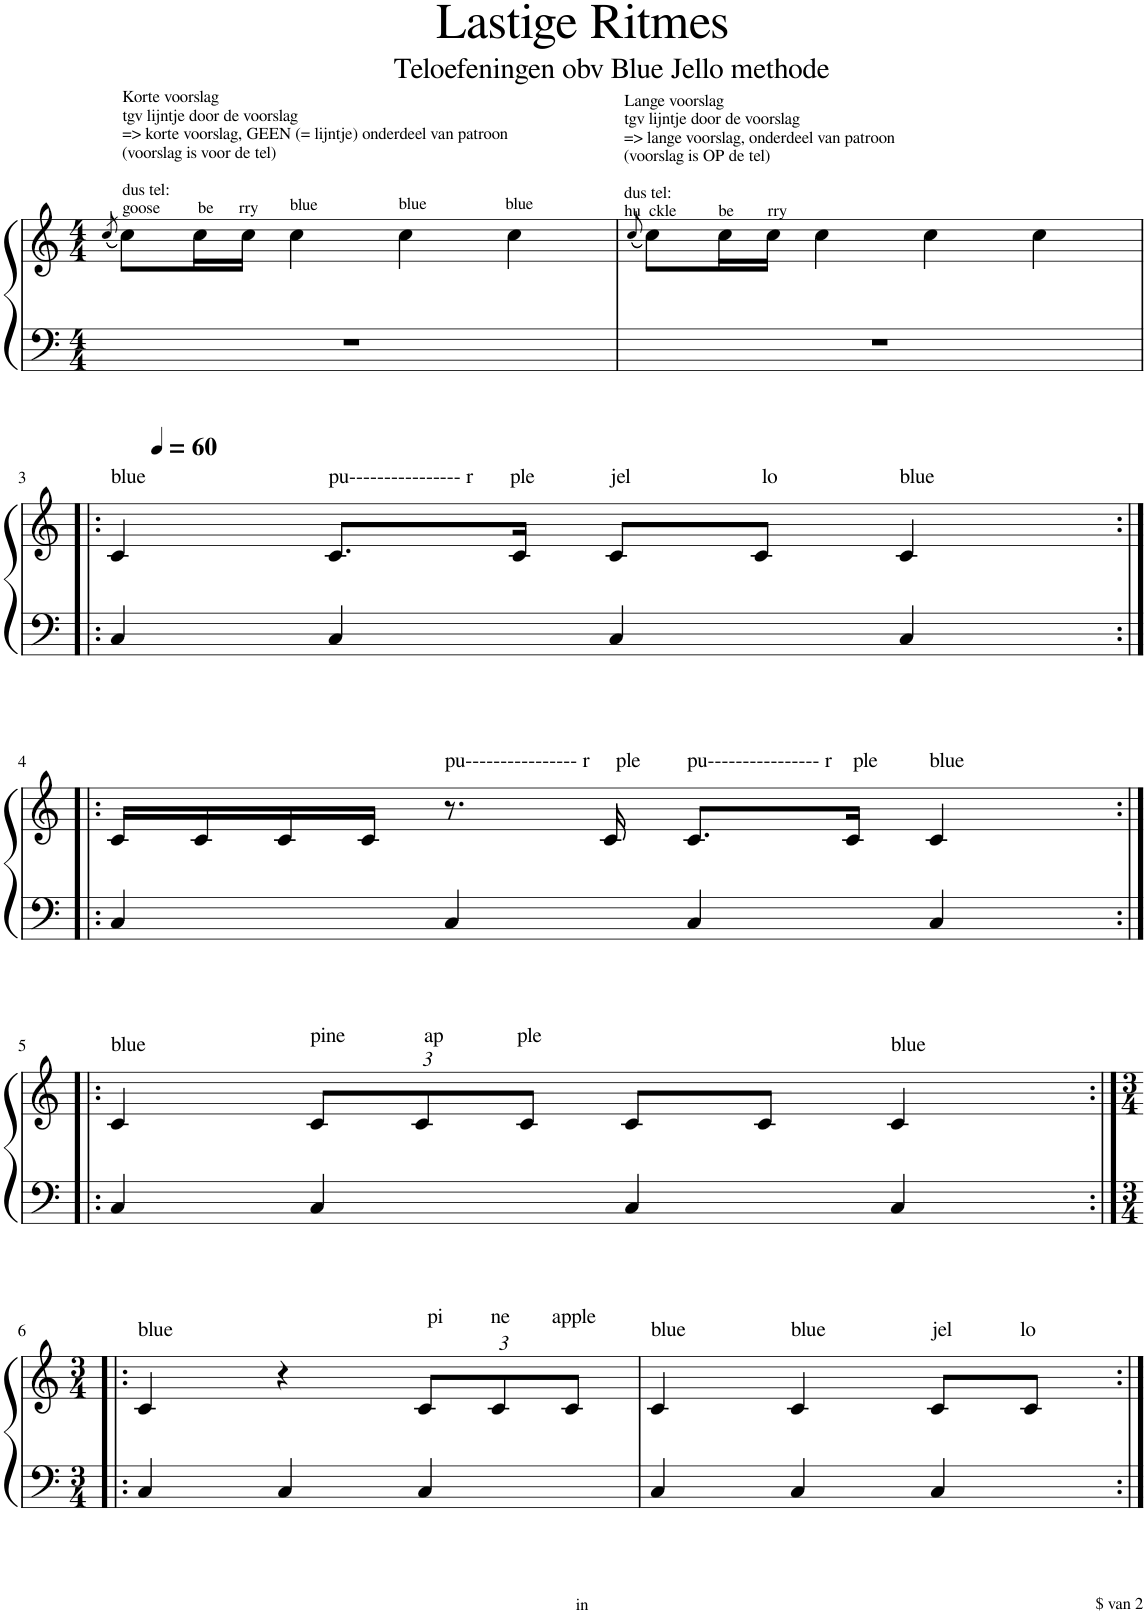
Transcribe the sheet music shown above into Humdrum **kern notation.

**kern	**kern
*part1	*part1
*staff2	*staff1
*I"Piano	*
*I'Pno.	*
*clefF4	*clefG2
*k[]	*k[]
*M4/4	*M4/4
=1	=1
.	(8qcc/
!	!LO:TX:a:t=Korte voorslag
!	!LO:TX:a:t=tgv lijntje door de voorslag
!	!LO:TX:a:t==> korte voorslag, GEEN (= lijntje) onderdeel van patroon
!	!LO:TX:a:t=(voorslag is voor de tel)
!	!LO:TX:a:t=dus tel&colon;
!	!LO:TX:a:t=goose         be      rry
1r	8cc\L)
.	16cc\L
.	16cc\JJ
!	!LO:TX:a:t=blue
.	4cc\
!	!LO:TX:a:t=blue
.	4cc\
!	!LO:TX:a:t=blue
.	4cc\
=2	=2
.	(8qcc/
!	!LO:TX:a:t=Lange voorslag
!	!LO:TX:a:t=tgv lijntje door de voorslag
!	!LO:TX:a:t==> lange voorslag, onderdeel van patroon
!	!LO:TX:a:t=(voorslag is OP de tel)
!	!LO:TX:a:t=dus tel&colon;
!	!LO:TX:a:t=hu  ckle          be        rry
1r	8cc\L)
.	16cc\L
.	16cc\JJ
.	4cc\
.	4cc\
.	4cc\
!!LO:LB:g=z
=3!|:	=3!|:
*	*MM60
!	!LO:TX:a:t=blue
4C/	4c/
!	!LO:TX:a:t=pu---------------- r       ple
4C/	8.c/L
.	16c/Jk
!	!LO:TX:a:t=jel                         lo
4C/	8c/L
.	8c/J
!	!LO:TX:a:t=blue
4C/	4c/
!!LO:LB:g=z
=4:|!|:	=4:|!|:
4C/	16c/LL
.	16c/
.	16c/
.	16c/JJ
!	!LO:TX:a:t=pu---------------- r     ple
4C/	8.r
.	16c/
!	!LO:TX:a:t=pu---------------- r    ple
4C/	8.c/L
.	16c/Jk
!	!LO:TX:a:t=blue
4C/	4c/
!!LO:LB:g=z
=5:|!|:	=5:|!|:
!	!LO:TX:a:t=blue
4C/	4c/
*	*Xbrackettup
!	!LO:TX:a:t=pine               ap              ple
4C/	12c/L
.	12c/
.	12c/J
4C/	8c/L
.	8c/J
!	!LO:TX:a:t=blue
4C/	4c/
!!LO:LB:g=z
=6:|!|:	=6:|!|:
*M3/4	*M3/4
!	!LO:TX:a:t=blue
4C/	4c/
4C/	4r
!	!LO:TX:a:t=pi         ne        apple
4C/	12c/L
.	12c/
.	12c/J
=7	=7
!	!LO:TX:a:t=blue
4C/	4c/
!	!LO:TX:a:t=blue
4C/	4c/
!	!LO:TX:a:t=jel             lo
4C/	8c/L
.	8c/J
=:|!	=:|!
*-	*-
